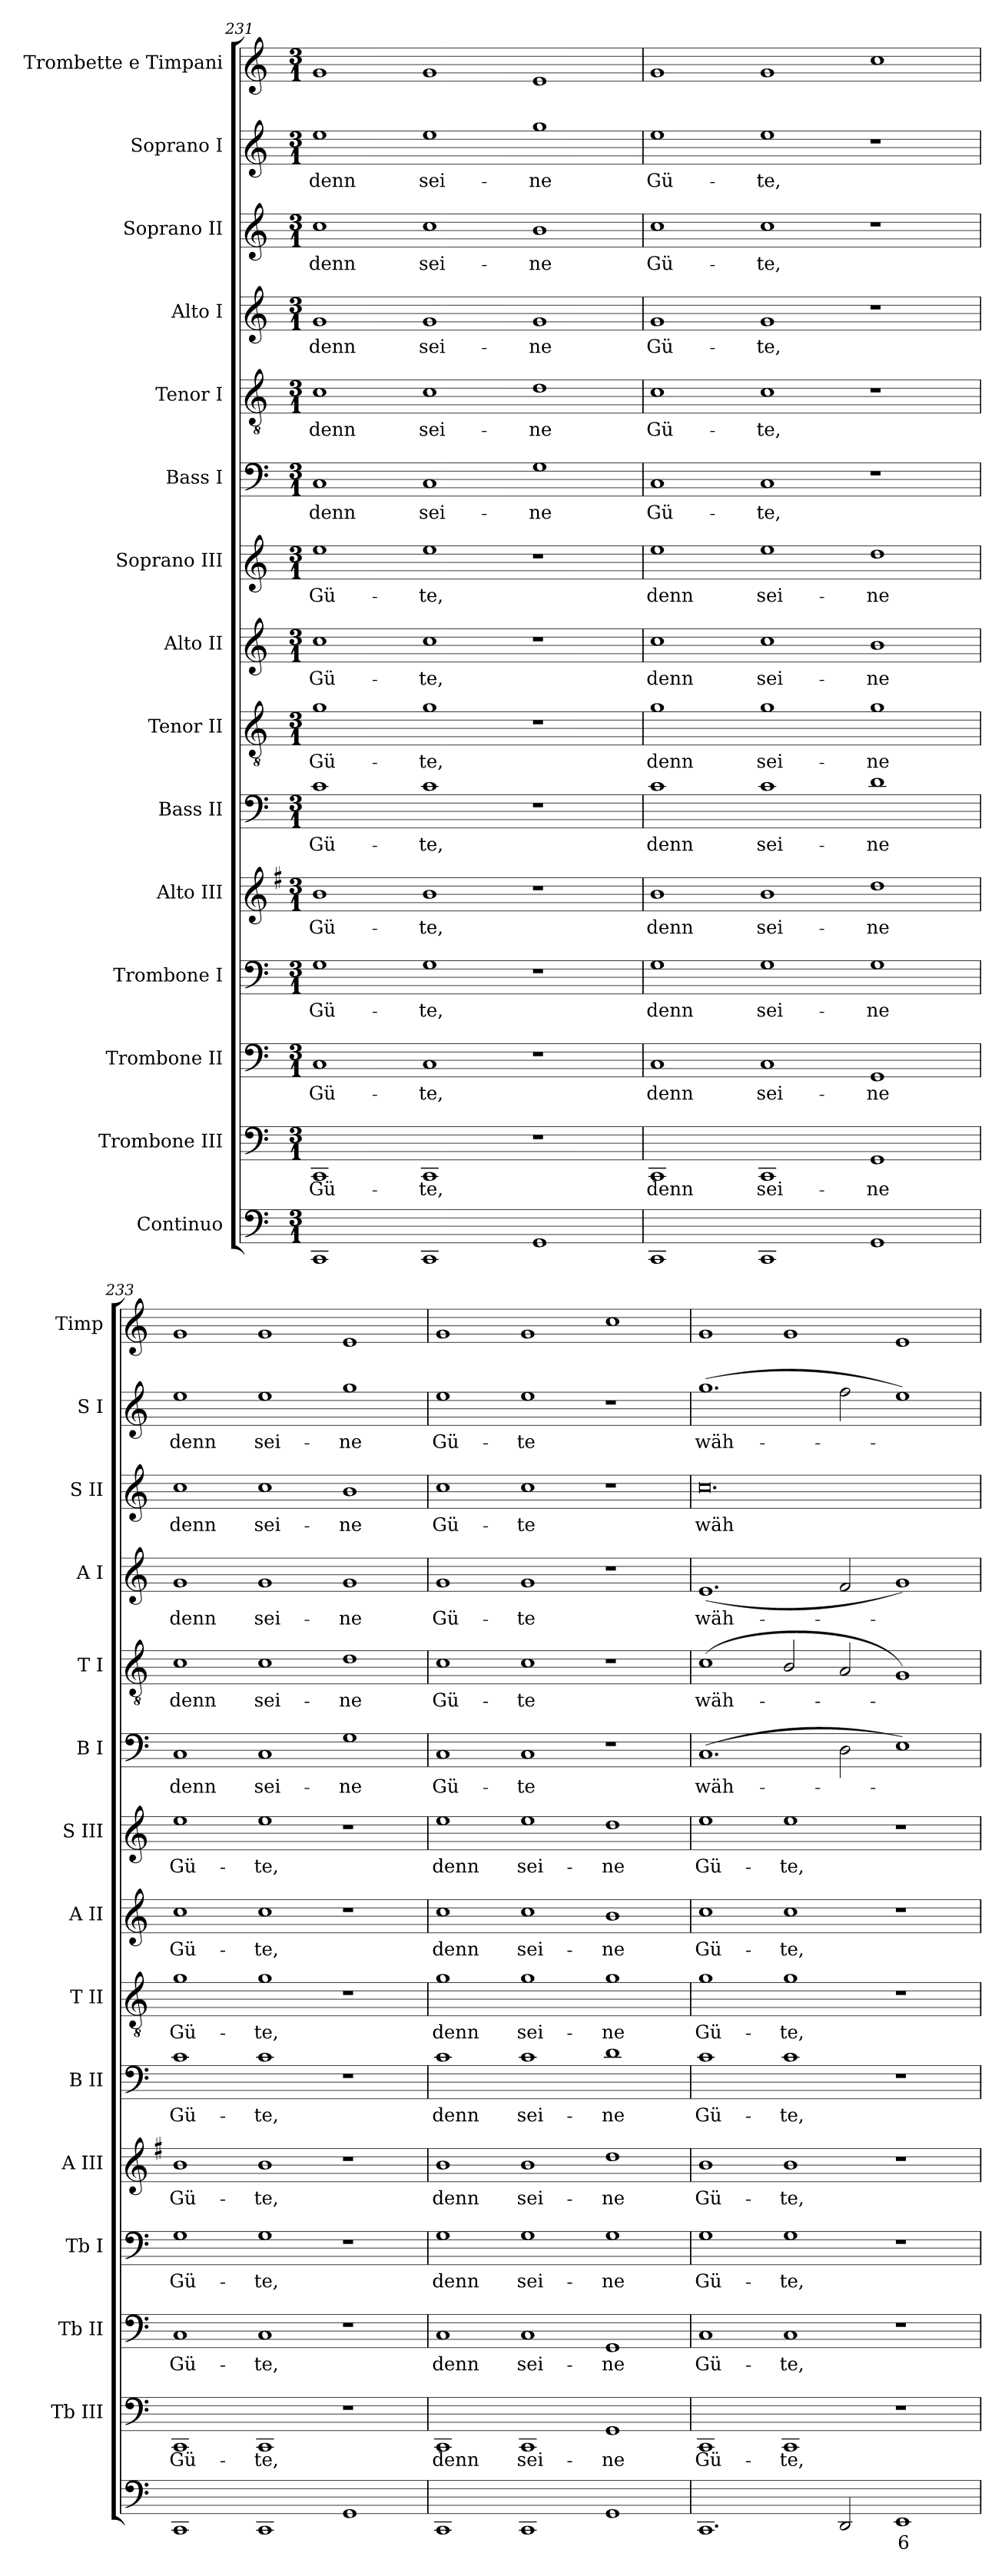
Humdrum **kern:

**kern	**text	**kern	**text	**kern	**text	**kern	**text	**kern	**text	**kern	**text	**kern	**text	**kern	**text	**kern	**text	**kern	**text	**kern	**text	**kern	**text	**kern	**text	**kern	**text	**kern
*part15	*part15	*part14	*part14	*part13	*part13	*part12	*part12	*part11	*part11	*part10	*part10	*part9	*part9	*part8	*part8	*part7	*part7	*part6	*part6	*part5	*part5	*part4	*part4	*part3	*part3	*part2	*part2	*part1
*staff15	*staff15	*staff14	*staff14	*staff13	*staff13	*staff12	*staff12	*staff11	*staff11	*staff10	*staff10	*staff9	*staff9	*staff8	*staff8	*staff7	*staff7	*staff6	*staff6	*staff5	*staff5	*staff4	*staff4	*staff3	*staff3	*staff2	*staff2	*staff1
*I"Continuo	*	*I"Trombone III	*	*I"Trombone II	*	*I"Trombone I	*	*I"Alto III	*	*I"Bass II	*	*I"Tenor II	*	*I"Alto II	*	*I"Soprano III	*	*I"Bass I	*	*I"Tenor I	*	*I"Alto I	*	*I"Soprano II	*	*I"Soprano I	*	*I"Trombette  e Timpani
*	*	*I'Tb III	*	*I'Tb II	*	*I'Tb I	*	*I'A III	*	*I'B II	*	*I'T II	*	*I'A II	*	*I'S III	*	*I'B I	*	*I'T I	*	*I'A I	*	*I'S II	*	*I'S I	*	*I'Timp
*clefF4	*	*clefF4	*	*clefF4	*	*clefF4	*	*clefG2	*	*clefF4	*	*clefGv2	*	*clefG2	*	*clefG2	*	*clefF4	*	*clefGv2	*	*clefG2	*	*clefG2	*	*clefG2	*	*clefG2
*	*	*	*	*	*	*	*	*ITrd4c7	*	*	*	*	*	*	*	*	*	*	*	*	*	*	*	*	*	*	*	*
*k[]	*	*k[]	*	*k[]	*	*k[]	*	*k[]	*	*k[]	*	*k[]	*	*k[]	*	*k[]	*	*k[]	*	*k[]	*	*k[]	*	*k[]	*	*k[]	*	*k[]
*C:	*	*C:	*	*C:	*	*C:	*	*C:	*	*C:	*	*C:	*	*C:	*	*C:	*	*C:	*	*C:	*	*C:	*	*C:	*	*C:	*	*C:
*M3/1	*	*M3/1	*	*M3/1	*	*M3/1	*	*M3/1	*	*M3/1	*	*M3/1	*	*M3/1	*	*M3/1	*	*M3/1	*	*M3/1	*	*M3/1	*	*M3/1	*	*M3/1	*	*M3/1
=231	=231	=231	=231	=231	=231	=231	=231	=231	=231	=231	=231	=231	=231	=231	=231	=231	=231	=231	=231	=231	=231	=231	=231	=231	=231	=231	=231	=231
!	!	!	!LO:LY:b	!	!LO:LY:b	!	!LO:LY:b	!	!LO:LY:b	!	!LO:LY:b	!	!LO:LY:b	!	!LO:LY:b	!	!LO:LY:b	!	!LO:LY:b	!	!LO:LY:b	!	!LO:LY:b	!	!LO:LY:b	!	!LO:LY:b	!
1CC	.	1CC	Gü-	1C	Gü-	1G	Gü-	1e	Gü-	1c	Gü-	1g	Gü-	1cc	Gü-	1ee	Gü-	1C	denn	1c	denn	1g	denn	1cc	denn	1ee	denn	1g
!	!	!	!LO:LY:b	!	!LO:LY:b	!	!LO:LY:b	!	!LO:LY:b	!	!LO:LY:b	!	!LO:LY:b	!	!LO:LY:b	!	!LO:LY:b	!	!LO:LY:b	!	!LO:LY:b	!	!LO:LY:b	!	!LO:LY:b	!	!LO:LY:b	!
1CC	.	1CC	-te,	1C	-te,	1G	-te,	1e	-te,	1c	-te,	1g	-te,	1cc	-te,	1ee	-te,	1C	sei-	1c	sei-	1g	sei-	1cc	sei-	1ee	sei-	1g
!	!	!	!	!	!	!	!	!	!	!	!	!	!	!	!	!	!	!	!LO:LY:b	!	!LO:LY:b	!	!LO:LY:b	!	!LO:LY:b	!	!LO:LY:b	!
1GG	.	1r	.	1r	.	1r	.	1r	.	1r	.	1r	.	1r	.	1r	.	1G	-ne	1d	-ne	1g	-ne	1b	-ne	1gg	-ne	1e
=232	=232	=232	=232	=232	=232	=232	=232	=232	=232	=232	=232	=232	=232	=232	=232	=232	=232	=232	=232	=232	=232	=232	=232	=232	=232	=232	=232	=232
!	!	!	!LO:LY:b	!	!LO:LY:b	!	!LO:LY:b	!	!LO:LY:b	!	!LO:LY:b	!	!LO:LY:b	!	!LO:LY:b	!	!LO:LY:b	!	!LO:LY:b	!	!LO:LY:b	!	!LO:LY:b	!	!LO:LY:b	!	!LO:LY:b	!
1CC	.	1CC	denn	1C	denn	1G	denn	1e	denn	1c	denn	1g	denn	1cc	denn	1ee	denn	1C	Gü-	1c	Gü-	1g	Gü-	1cc	Gü-	1ee	Gü-	1g
!	!	!	!LO:LY:b	!	!LO:LY:b	!	!LO:LY:b	!	!LO:LY:b	!	!LO:LY:b	!	!LO:LY:b	!	!LO:LY:b	!	!LO:LY:b	!	!LO:LY:b	!	!LO:LY:b	!	!LO:LY:b	!	!LO:LY:b	!	!LO:LY:b	!
1CC	.	1CC	sei-	1C	sei-	1G	sei-	1e	sei-	1c	sei-	1g	sei-	1cc	sei-	1ee	sei-	1C	-te,	1c	-te,	1g	-te,	1cc	-te,	1ee	-te,	1g
!	!	!	!LO:LY:b	!	!LO:LY:b	!	!LO:LY:b	!	!LO:LY:b	!	!LO:LY:b	!	!LO:LY:b	!	!LO:LY:b	!	!LO:LY:b	!	!	!	!	!	!	!	!	!	!	!
1GG	.	1GG	-ne	1GG	-ne	1G	-ne	1g	-ne	1d	-ne	1g	-ne	1b	-ne	1dd	-ne	1r	.	1r	.	1r	.	1r	.	1r	.	1cc
=233	=233	=233	=233	=233	=233	=233	=233	=233	=233	=233	=233	=233	=233	=233	=233	=233	=233	=233	=233	=233	=233	=233	=233	=233	=233	=233	=233	=233
!	!	!	!LO:LY:b	!	!LO:LY:b	!	!LO:LY:b	!	!LO:LY:b	!	!LO:LY:b	!	!LO:LY:b	!	!LO:LY:b	!	!LO:LY:b	!	!LO:LY:b	!	!LO:LY:b	!	!LO:LY:b	!	!LO:LY:b	!	!LO:LY:b	!
1CC	.	1CC	Gü-	1C	Gü-	1G	Gü-	1e	Gü-	1c	Gü-	1g	Gü-	1cc	Gü-	1ee	Gü-	1C	denn	1c	denn	1g	denn	1cc	denn	1ee	denn	1g
!	!	!	!LO:LY:b	!	!LO:LY:b	!	!LO:LY:b	!	!LO:LY:b	!	!LO:LY:b	!	!LO:LY:b	!	!LO:LY:b	!	!LO:LY:b	!	!LO:LY:b	!	!LO:LY:b	!	!LO:LY:b	!	!LO:LY:b	!	!LO:LY:b	!
1CC	.	1CC	-te,	1C	-te,	1G	-te,	1e	-te,	1c	-te,	1g	-te,	1cc	-te,	1ee	-te,	1C	sei-	1c	sei-	1g	sei-	1cc	sei-	1ee	sei-	1g
!	!	!	!	!	!	!	!	!	!	!	!	!	!	!	!	!	!	!	!LO:LY:b	!	!LO:LY:b	!	!LO:LY:b	!	!LO:LY:b	!	!LO:LY:b	!
1GG	.	1r	.	1r	.	1r	.	1r	.	1r	.	1r	.	1r	.	1r	.	1G	-ne	1d	-ne	1g	-ne	1b	-ne	1gg	-ne	1e
=234	=234	=234	=234	=234	=234	=234	=234	=234	=234	=234	=234	=234	=234	=234	=234	=234	=234	=234	=234	=234	=234	=234	=234	=234	=234	=234	=234	=234
!	!	!	!LO:LY:b	!	!LO:LY:b	!	!LO:LY:b	!	!LO:LY:b	!	!LO:LY:b	!	!LO:LY:b	!	!LO:LY:b	!	!LO:LY:b	!	!LO:LY:b	!	!LO:LY:b	!	!LO:LY:b	!	!LO:LY:b	!	!LO:LY:b	!
1CC	.	1CC	denn	1C	denn	1G	denn	1e	denn	1c	denn	1g	denn	1cc	denn	1ee	denn	1C	Gü-	1c	Gü-	1g	Gü-	1cc	Gü-	1ee	Gü-	1g
!	!	!	!LO:LY:b	!	!LO:LY:b	!	!LO:LY:b	!	!LO:LY:b	!	!LO:LY:b	!	!LO:LY:b	!	!LO:LY:b	!	!LO:LY:b	!	!LO:LY:b	!	!LO:LY:b	!	!LO:LY:b	!	!LO:LY:b	!	!LO:LY:b	!
1CC	.	1CC	sei-	1C	sei-	1G	sei-	1e	sei-	1c	sei-	1g	sei-	1cc	sei-	1ee	sei-	1C	-te	1c	-te	1g	-te	1cc	-te	1ee	-te	1g
!	!	!	!LO:LY:b	!	!LO:LY:b	!	!LO:LY:b	!	!LO:LY:b	!	!LO:LY:b	!	!LO:LY:b	!	!LO:LY:b	!	!LO:LY:b	!	!	!	!	!	!	!	!	!	!	!
1GG	.	1GG	-ne	1GG	-ne	1G	-ne	1g	-ne	1d	-ne	1g	-ne	1b	-ne	1dd	-ne	1r	.	1r	.	1r	.	1r	.	1r	.	1cc
=235	=235	=235	=235	=235	=235	=235	=235	=235	=235	=235	=235	=235	=235	=235	=235	=235	=235	=235	=235	=235	=235	=235	=235	=235	=235	=235	=235	=235
!	!	!	!LO:LY:b	!	!LO:LY:b	!	!LO:LY:b	!	!LO:LY:b	!	!LO:LY:b	!	!LO:LY:b	!	!LO:LY:b	!	!LO:LY:b	!	!LO:LY:b	!	!LO:LY:b	!	!LO:LY:b	!	!LO:LY:b	!	!LO:LY:b	!
1.CC	.	1CC	Gü-	1C	Gü-	1G	Gü-	1e	Gü-	1c	Gü-	1g	Gü-	1cc	Gü-	1ee	Gü-	(>1.C	wäh-	(<1c	wäh-	(<1.e	wäh-	0.cc	wäh-	(>1.gg	wäh-	1g
!	!	!	!LO:LY:b	!	!LO:LY:b	!	!LO:LY:b	!	!LO:LY:b	!	!LO:LY:b	!	!LO:LY:b	!	!LO:LY:b	!	!LO:LY:b	!	!	!	!	!	!	!	!	!	!	!
.	.	1CC	-te,	1C	-te,	1G	-te,	1e	-te,	1c	-te,	1g	-te,	1cc	-te,	1ee	-te,	.	.	2B/	.	.	.	.	.	.	.	1g
2DD	.	.	.	.	.	.	.	.	.	.	.	.	.	.	.	.	.	2D	.	2A	.	2f	.	.	.	2ff	.	.
!	!LO:LY:b	!	!	!	!	!	!	!	!	!	!	!	!	!	!	!	!	!	!	!	!	!	!	!	!	!	!	!
1EE	6	1r	.	1r	.	1r	.	1r	.	1r	.	1r	.	1r	.	1r	.	1E)	.	1G)	.	1g)	.	.	.	1ee)	.	1e
=	=	=	=	=	=	=	=	=	=	=	=	=	=	=	=	=	=	=	=	=	=	=	=	=	=	=	=	=
*-	*-	*-	*-	*-	*-	*-	*-	*-	*-	*-	*-	*-	*-	*-	*-	*-	*-	*-	*-	*-	*-	*-	*-	*-	*-	*-	*-	*-
